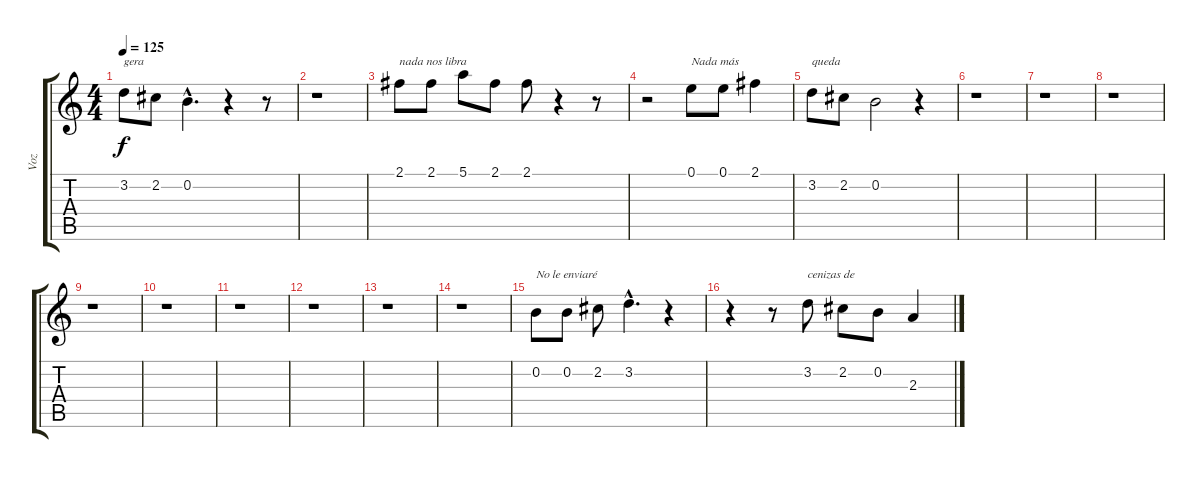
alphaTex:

\track ("Voz" "Voz") {instrument contrabass}
\staff {score tabs}
\tuning (E4 B3 G3 D3 A2 E2) {hide}
\ts (4 4)
\tempo 125
\clef g2
\ks c
3.2.8{txt "gera" dy f} 2.2.8 0.2{hac}.4{d} r.4 r.8 |
r.1 |
2.1.8{txt "nada nos libra"} 2.1.8 5.1.8 2.1.8 2.1.8 r.4 r.8 |
r.2 0.1.8{txt "Nada más"} 0.1.8 2.1.4 |
3.2.8{txt "queda"} 2.2.8 0.2.2 r.4 |
r.1 |
r.1 |
r.1 |
r.1 |
r.1 |
r.1 |
r.1 |
r.1 |
r.1 |
0.2.8{txt "No le enviaré"} 0.2.8 2.2.8 3.2{hac}.4{d} r.4 |
r.4 r.8 3.2.8{txt "cenizas de"} 2.2.8 0.2.8 2.3.4
